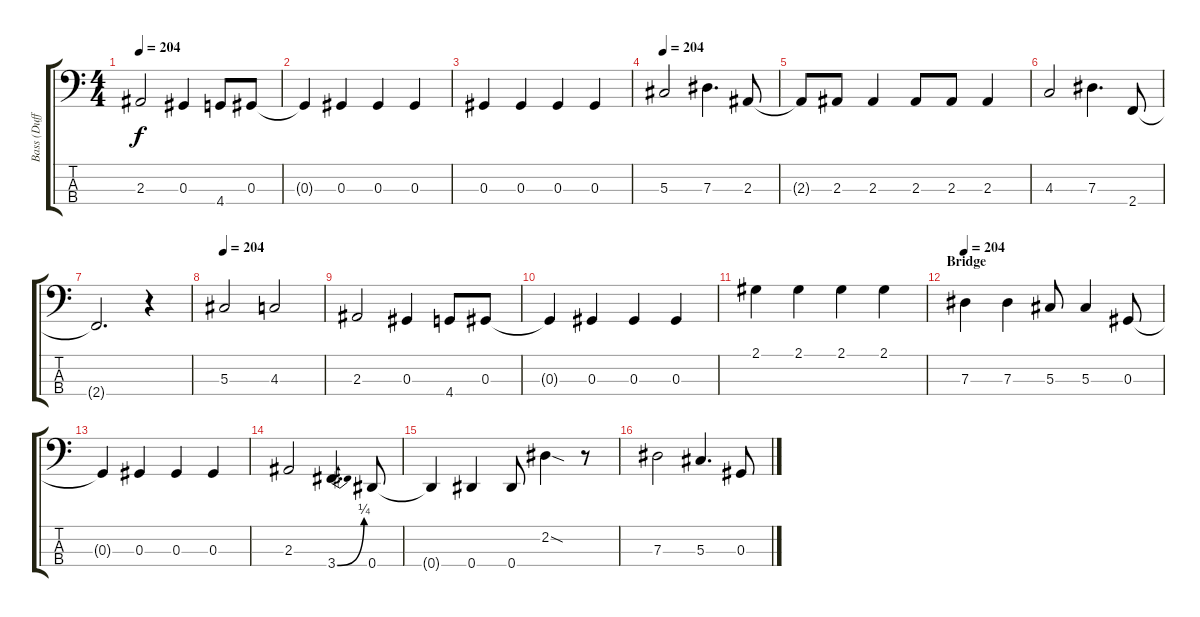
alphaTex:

\track ("Bass (Duff)" "Bass (Duff") {instrument electricbasspick}
\staff {score tabs}
\tuning (Gb2 Db2 Ab1 Eb1) {hide}
\ts (4 4)
\tempo 204
\clef f4
\ks c
2.3.2{dy f} 0.3.4 4.4.8 0.3.8 |
0.3{t}.4 0.3.4 0.3.4 0.3.4 |
0.3.4 0.3.4 0.3.4 0.3.4 |
\tempo 204
5.3.2 7.3.4{d} 2.3.8 |
2.3{t}.8 2.3.8 2.3.4 2.3.8 2.3.8 2.3.4 |
4.3.2 7.3.4{d} 2.4.8 |
2.4{t}.2{d} r.4 |
\tempo 204
5.3.2 4.3.2 |
2.3.2 0.3.4 4.4.8 0.3.8 |
0.3{t}.4 0.3.4 0.3.4 0.3.4 |
2.1.4 2.1.4 2.1.4 2.1.4 |
\section ("" "Bridge")
\tempo 204
7.3.4 7.3.4 5.3.8 5.3.4 0.3.8 |
0.3{t}.4 0.3.4 0.3.4 0.3.4 |
2.3.2 3.4{be (bend 0 0 60 1)}.4{d} 0.4.8 |
0.4{t}.4 0.4.4 0.4.8 2.2{sod}.4 r.8 |
7.3.2 5.3.4{d} 0.3.8
